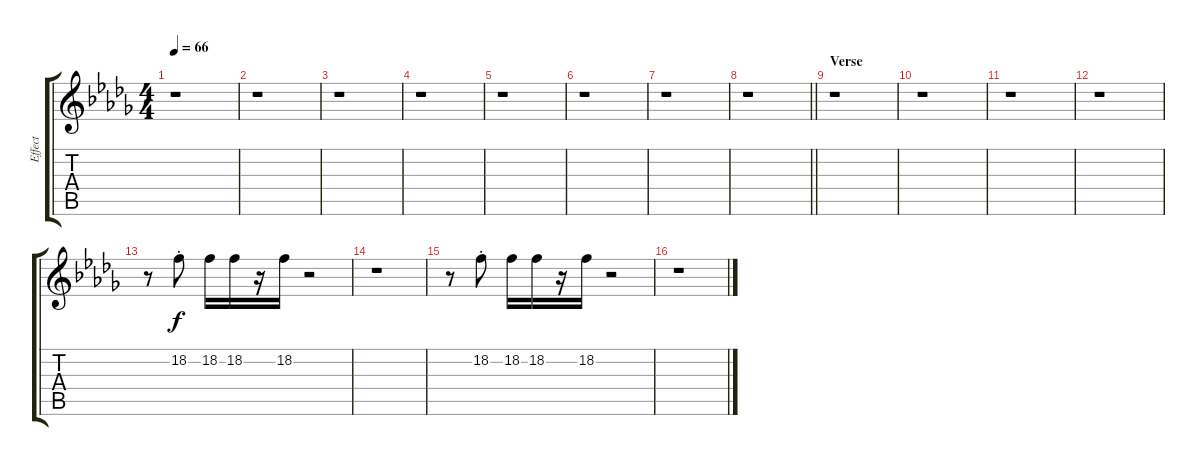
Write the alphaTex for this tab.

\track ("Effect" "Effect") {instrument brightacousticpiano}
\staff {score tabs}
\tuning (E4 B3 G3 D3 A2 E2) {hide}
\ts (4 4)
\tempo 66
\clef g2
\ks db
r.1{dy f} |
r.1 |
r.1 |
r.1 |
r.1 |
r.1 |
r.1 |
\barLineRight lightlight
r.1 |
\section ("" "Verse")
r.1 |
r.1 |
r.1 |
r.1 |
r.8 18.2{st}.8 18.2.16 18.2.16 r.16 18.2.16 r.2 |
r.1 |
r.8 18.2{st}.8 18.2.16 18.2.16 r.16 18.2.16 r.2 |
r.1
